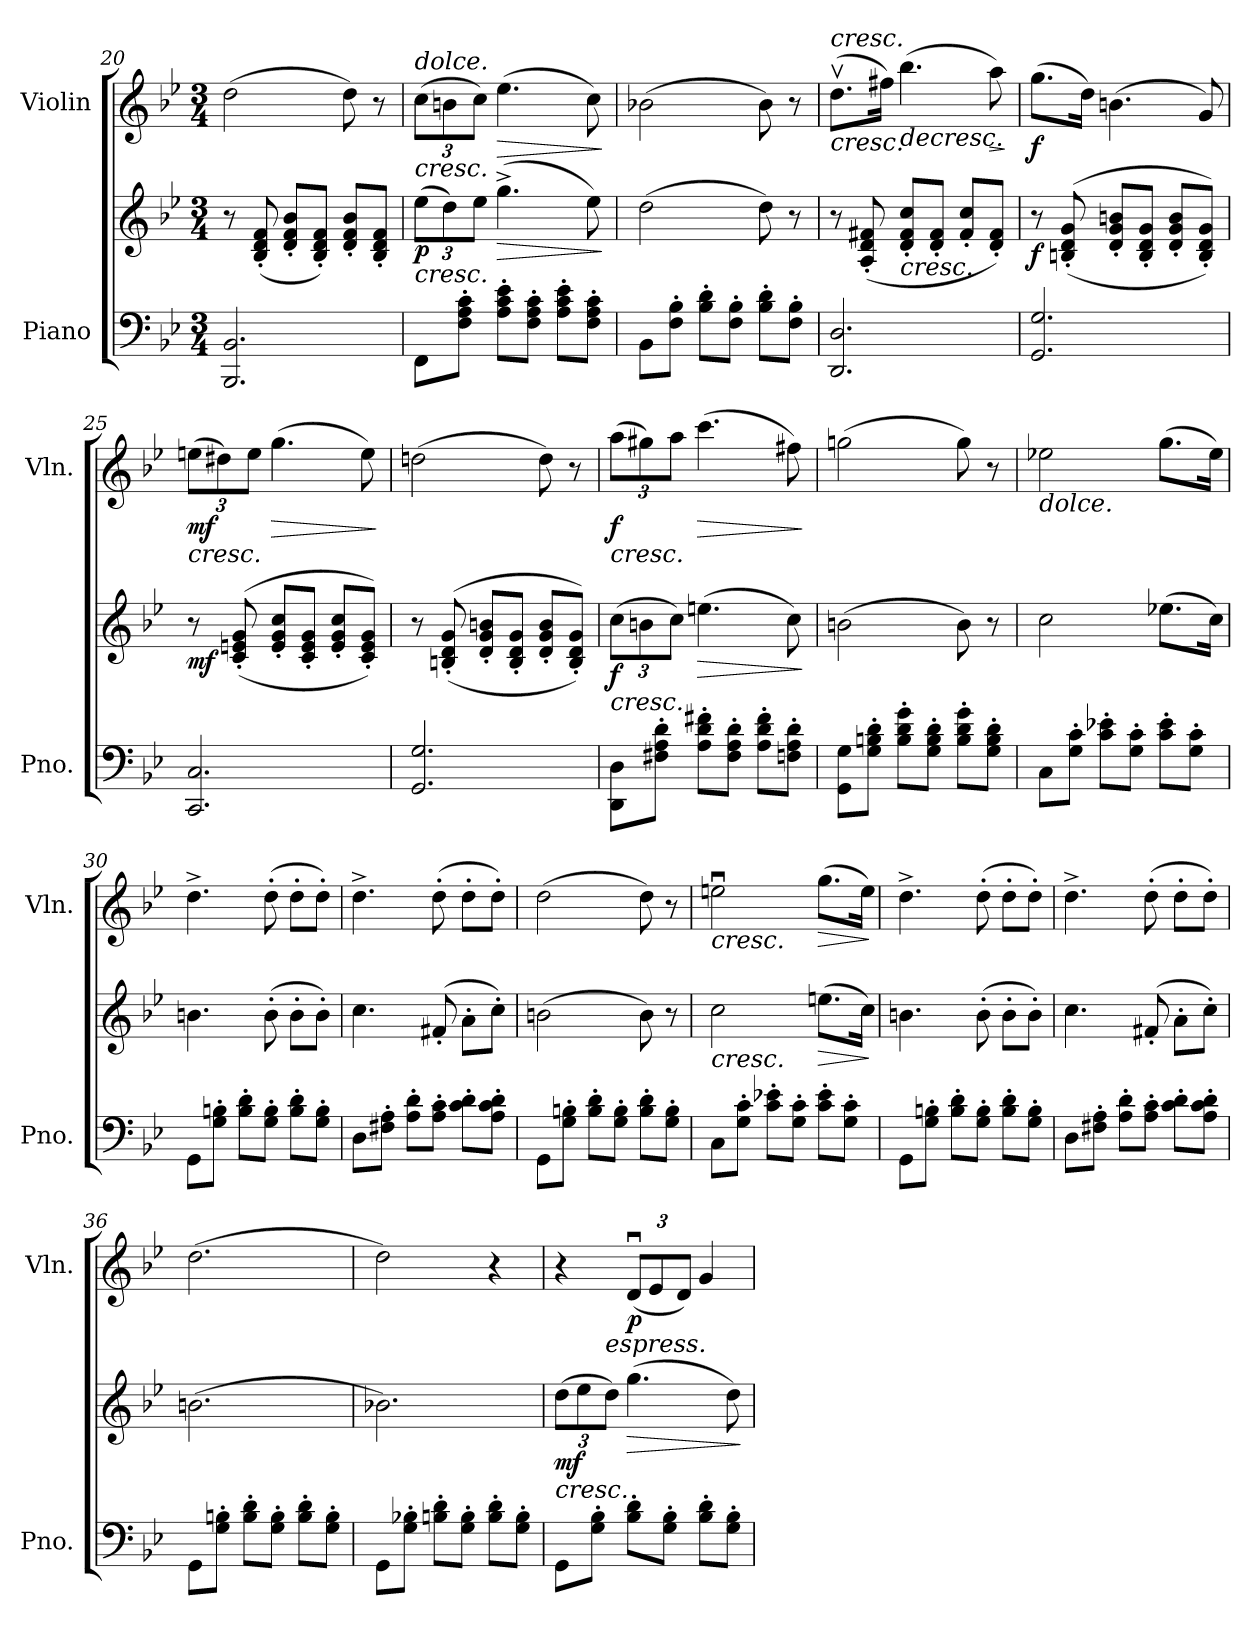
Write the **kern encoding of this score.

**kern	**kern	**dynam	**kern	**dynam
*part2	*part2	*part2	*part1	*part1
*staff3	*staff2	*staff2/3	*staff1	*staff1
*I"Piano	*	*	*I"Violin	*
*I'Pno.	*	*	*I'Vln.	*
*clefF4	*clefG2	*	*clefG2	*
*k[b-e-]	*k[b-e-]	*	*k[b-e-]	*
*M3/4	*M3/4	*	*M3/4	*
=20	=20	=20	=20	=20
2.BBB-/ 2.BB-/	8r	.	(2dd\	.
.	(8B-/' 8d/' 8f/'	.	.	.
.	8d/' 8f/' 8b-/'L	.	.	.
.	8B-/' 8d/' 8f/'J)	.	.	.
.	8d/' 8f/' 8b-/'L	.	8dd\)	.
.	8B-/' 8d/' 8f/'J	.	8r	.
!!LO:LB:g=z
=21	=21	=21	=21	=21
*	*Xbrackettup	*	*	*
!	!	!LO:HP:b	!	!
*	*	*	*Xbrackettup	*
!	!	!	!LO:TX:a:i:t=dolce.	!
!	!	!LO:DY:n=1:b	!	!LO:HP:b
8FF\L	(12ee-\L	< p	(12cc\L	<
.	12dd\)	.	12bn\	.
8F\' 8A\' 8c\'J	.	.	.	.
.	12ee-\J	.	12cc\J)	.
!	!	!LO:HP:b	!	!LO:HP:b
8A\' 8c\' 8e-\'L	(4.gg^\	>	(4.ee-\	>
8F\' 8A\' 8c\'J	.	.	.	.
8A\' 8c\' 8e-\'L	.	.	.	.
8F\' 8A\' 8c\'J	8ee-\)	.	8cc\)	.
.	.	[ ]	.	[ ]
=22	=22	=22	=22	=22
8BB-\L	(2dd\	.	(2b-X\	.
8F\' 8B-\'J	.	.	.	.
8B-\' 8d\'L	.	.	.	.
8F\' 8B-\'J	.	.	.	.
8B-\' 8d\'L	8dd\)	.	8b-\)	.
8F\' 8B-\'J	8r	.	8r	.
=23	=23	=23	=23	=23
!	!	!	!LO:TX:a:i:t=cresc.	!
!	!	!	!	!LO:HP:b
2.DD/ 2.D/	8r	.	(8.ddv\L	<
.	(8A/' 8d/' 8f#X/'	.	.	.
.	.	.	16ff#X\Jk)	.
!	!LO:TX:b:i:t=cresc.	!	!	!
!	!	!	!	!LO:HP:b
.	8d/' 8f#/' 8cc/'L	.	(4.bb-\	>
.	8d/' 8f#/'J	.	.	.
.	8f#/' 8cc/'L	.	.	.
!	!	!	!	!LO:HP:b
.	8d/' 8f#/'J)	.	8aa\)	>
.	.	.	.	[ ] ]
=24	=24	=24	=24	=24
!	!	!LO:DY:b	!	!LO:DY:b
2.GG/ 2.G/	8r	f	(8.gg\L	f
.	((8Bn/' 8d/' 8g/'	.	.	.
.	.	.	16dd\Jk)	.
.	8d/' 8g/' 8bn/'L	.	(4.bn\	.
.	8B/' 8d/' 8g/'J	.	.	.
.	8d/' 8g/' 8b/'L	.	.	.
.	8B/' 8d/' 8g/'J))	.	8g/)	.
=25	=25	=25	=25	=25
!	!	!LO:DY:b	!	!LO:HP:b
!	!	!	!	!LO:DY:n=1:b
2.CC/ 2.C/	8r	mf	(12een\L	< mf
.	.	.	12dd#X\)	.
.	((8c/' 8en/' 8g/'	.	.	.
.	.	.	12ee\J	.
!	!	!	!	!LO:HP:b
.	8e/' 8g/' 8cc/'L	.	(4.gg\	>
.	8c/' 8e/' 8g/'J	.	.	.
.	8e/' 8g/' 8cc/'L	.	.	.
.	8c/' 8e/' 8g/'J))	.	8ee\)	.
.	.	.	.	[ ]
!!LO:LB:g=z
=26	=26	=26	=26	=26
2.GG/ 2.G/	8r	.	(2ddn\	.
.	((8Bn/' 8d/' 8g/'	.	.	.
.	8d/' 8g/' 8bn/'L	.	.	.
.	8B/' 8d/' 8g/'J	.	.	.
.	8d/' 8g/' 8b/'L	.	8dd\)	.
.	8B/' 8d/' 8g/'J))	.	8r	.
=27	=27	=27	=27	=27
!	!	!LO:HP:b	!	!LO:HP:b
!	!	!LO:DY:n=1:b	!	!LO:DY:n=1:b
8DD\ 8D\L	(12cc\L	< f	(12aa\L	< f
.	12bn\	.	12gg#X\)	.
8F#X\' 8A\' 8d\'J	.	.	.	.
.	12cc\J)	.	12aa\J	.
!	!	!LO:HP:b	!	!LO:HP:b
8A\' 8d\' 8f#X\'L	(4.een\	>	(4.ccc\	>
8F#\' 8A\' 8d\'J	.	.	.	.
8A\' 8d\' 8f#\'L	.	.	.	.
8Fn\' 8A\' 8d\'J	8cc\)	.	8ff#X\)	.
.	.	[ ]	.	[ ]
=28	=28	=28	=28	=28
8GG\ 8G\L	(2bn\	.	(2ggn\	.
8G\' 8Bn\' 8d\'J	.	.	.	.
8B\' 8d\' 8g\'L	.	.	.	.
8G\' 8B\' 8d\'J	.	.	.	.
8B\' 8d\' 8g\'L	8b\)	.	8gg\)	.
8G\' 8B\' 8d\'J	8r	.	8r	.
=29	=29	=29	=29	=29
!	!	!	!LO:TX:b:i:t=dolce.	!
8C\L	2cc\	.	2ee-X\	.
8G\' 8c\'J	.	.	.	.
8c\' 8e-X\'L	.	.	.	.
8G\' 8c\'J	.	.	.	.
8c\' 8e-\'L	(8.ee-X\L	.	(8.gg\L	.
8G\' 8c\'J	.	.	.	.
.	16cc\Jk)	.	16ee-\Jk)	.
=30	=30	=30	=30	=30
8GG\L	4.bn\	.	4.dd^\	.
8G\' 8Bn\'J	.	.	.	.
8B\' 8d\'L	.	.	.	.
8G\' 8B\'J	(8b'\	.	(8dd'\	.
8B\' 8d\'L	8b'\L	.	8dd'\L	.
8G\' 8B\'J	8b'\J)	.	8dd'\J)	.
!!LO:LB:g=z
=31	=31	=31	=31	=31
8D\L	4.cc\	.	4.dd^\	.
8F#X\' 8A\'J	.	.	.	.
8A\' 8d\'L	.	.	.	.
8A\' 8c\'J	(8f#X'/	.	(8dd'\	.
8c\' 8d\'L	8a'\L	.	8dd'\L	.
8A\' 8c\' 8d\'J	8cc'\J)	.	8dd'\J)	.
=32	=32	=32	=32	=32
8GG\L	(2bn\	.	(2dd\	.
8G\' 8Bn\'J	.	.	.	.
8B\' 8d\'L	.	.	.	.
8G\' 8B\'J	.	.	.	.
8B\' 8d\'L	8b\)	.	8dd\)	.
8G\' 8B\'J	8r	.	8r	.
=33	=33	=33	=33	=33
!	!	!LO:HP:b	!	!LO:HP:b
8C\L	2cc\	<	2eenu\	<
8G\' 8c\'J	.	.	.	.
8c\' 8e-X\'L	.	.	.	.
8G\' 8c\'J	.	.	.	.
!	!	!LO:HP:b	!	!LO:HP:b
8c\' 8e-\'L	(8.een\L	>	(8.gg\L	>
8G\' 8c\'J	.	.	.	.
.	16cc\Jk)	.	16ee\Jk)	.
.	.	[ ]	.	[ ]
=34	=34	=34	=34	=34
8GG\L	4.bn\	.	4.dd^\	.
8G\' 8Bn\'J	.	.	.	.
8B\' 8d\'L	.	.	.	.
8G\' 8B\'J	(8b'\	.	(8dd'\	.
8B\' 8d\'L	8b'\L	.	8dd'\L	.
8G\' 8B\'J	8b'\J)	.	8dd'\J)	.
=35	=35	=35	=35	=35
8D\L	4.cc\	.	4.dd^\	.
8F#X\' 8A\'J	.	.	.	.
8A\' 8d\'L	.	.	.	.
8A\' 8c\'J	(8f#X'/	.	(8dd'\	.
8c\' 8d\'L	8a'\L	.	8dd'\L	.
8A\' 8c\' 8d\'J	8cc'\J)	.	8dd'\J)	.
!!LO:PB:g=z
=36	=36	=36	=36	=36
8GG\L	(2.bn\	.	(2.dd\	.
8G\' 8Bn\'J	.	.	.	.
8B\' 8d\'L	.	.	.	.
8G\' 8B\'J	.	.	.	.
8B\' 8d\'L	.	.	.	.
8G\' 8B\'J	.	.	.	.
=37	=37	=37	=37	=37
8GG\L	2.b-X\)	.	2dd\)	.
8G\' 8B-X\'J	.	.	.	.
8Bn\' 8d\'L	.	.	.	.
8G\' 8B\'J	.	.	.	.
8B\' 8d\'L	.	.	4r	.
8G\' 8B\'J	.	.	.	.
=38	=38	=38	=38	=38
!	!	!LO:HP:b	!	!
!	!	!LO:DY:n=1:b	!	!
*	*	*	*^	*
8GG\L	(12dd\L	< mf	4r	6ryy	.
.	12ee-\	.	.	.	.
8G\' 8B-\'J	.	.	.	.	.
!	!	!	!	!LO:TX:b:i:t=espress.	!
.	12dd\J)	.	.	3..ryy	.
!	!	!LO:HP:b	!	!	!LO:DY:b
8B-\' 8d\'L	(4.gg\	>	(12du/L	.	p
.	.	.	12e-/	.	.
8G\' 8B-\'J	.	.	.	.	.
.	.	.	12d/J)	.	.
8B-\' 8d\'L	.	.	4g/	.	.
8G\' 8B-\'J	8dd\)	.	.	.	.
.	.	[ ]	.	.	.
*	*	*	*v	*v	*
=	=	=	=	=
*-	*-	*-	*-	*-
